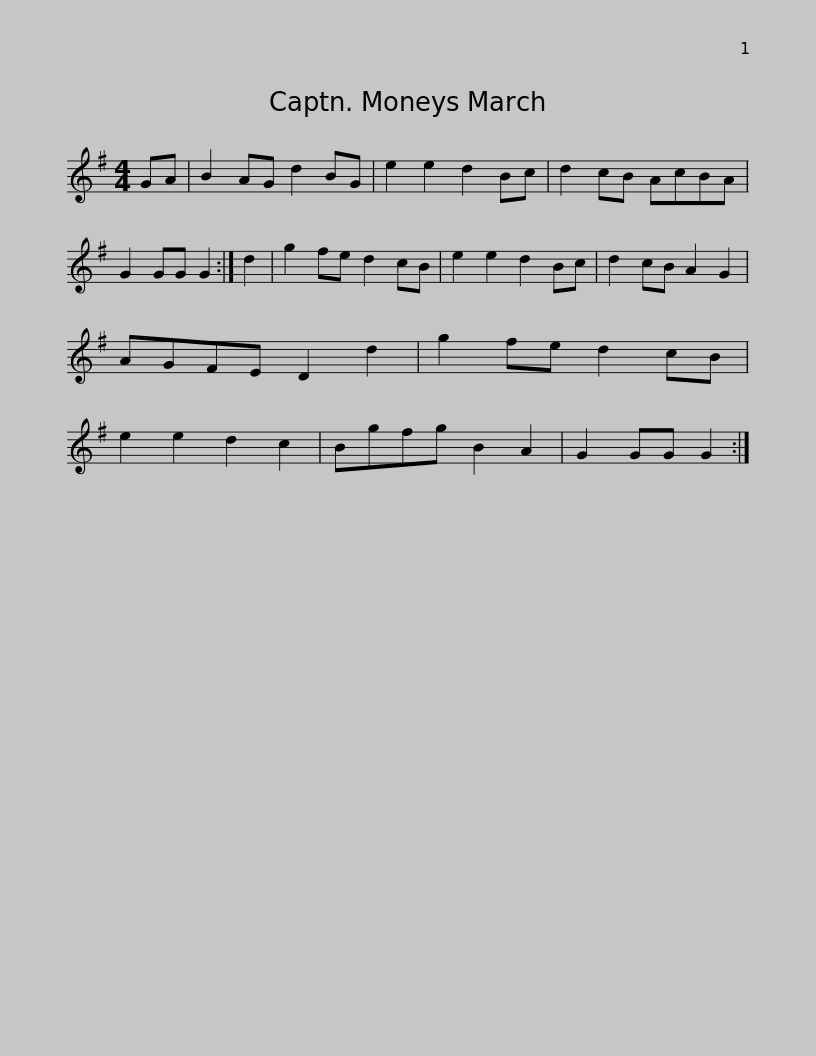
X:1
L:1/8
M:4/4
I:linebreak $
K:G
V:1 treble
V:1
 GA | B2 AG d2 BG | e2 e2 d2 Bc | d2 cB AcBA | G2 GG G2 :| %5
 d2 | g2 fe d2 cB | e2 e2 d2 Bc | d2 cB A2 G2 |$ AGFE D2 d2 | %10
 g2 fe d2 cB | e2 e2 d2 c2 | Bgfg B2 A2 | G2 GG G2 :| %14
